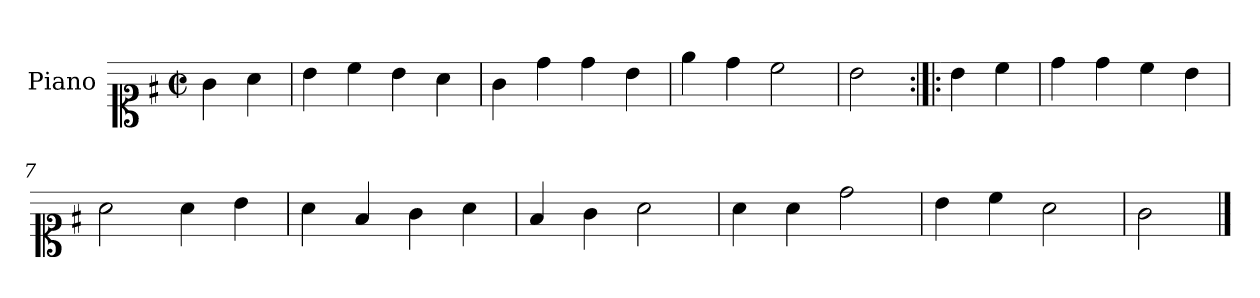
**kern
*part1
*staff1
*I"Piano
*I'Pno.
*clefC1
*k[f#]
*M2/2
*met(c|)
=
4g\
4a\
=1
4b\
4cc\
4b\
4a\
=2
4g\
4dd\
4dd\
4b\
=3
4ee\
4dd\
2cc\
=4
2b\
=5:|!|:
4b\
4cc\
=6
4dd\
4dd\
4cc\
4b\
=7
2a\
4a\
4b\
=8
4a\
4f#/
4g\
4a\
=9
4f#/
4g\
2a\
!!LO:LB:g=z
=10
4a\
4a\
2dd\
=11
4b\
4cc\
2a\
=12
2g\
==
*-
